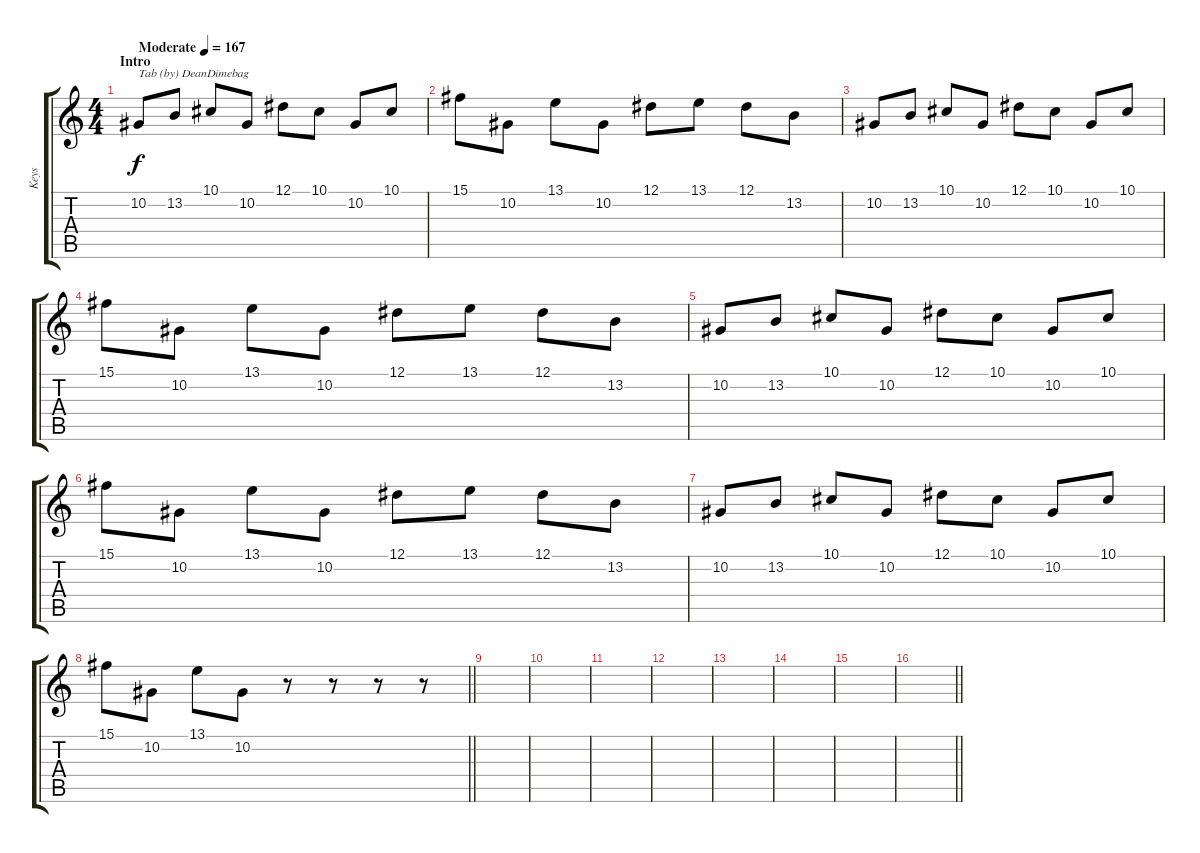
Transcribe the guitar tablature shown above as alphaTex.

\track ("Keys" "Keys") {instrument lead8bassandlead}
\staff {score tabs}
\tuning (Eb4 Bb3 Gb3 Db3 Ab2 Db2) {hide}
\ts (4 4)
\section ("" "Intro")
\tempo (167 "Moderate")
\clef g2
\ks c
10.2.8{txt "Tab (by) DeanDimebag" dy f instrument lead8bassandlead} 13.2.8 10.1.8 10.2.8 12.1.8 10.1.8 10.2.8 10.1.8 |
15.1.8 10.2.8 13.1.8 10.2.8 12.1.8 13.1.8 12.1.8 13.2.8 |
10.2.8 13.2.8 10.1.8 10.2.8 12.1.8 10.1.8 10.2.8 10.1.8 |
15.1.8 10.2.8 13.1.8 10.2.8 12.1.8 13.1.8 12.1.8 13.2.8 |
10.2.8 13.2.8 10.1.8 10.2.8 12.1.8 10.1.8 10.2.8 10.1.8 |
15.1.8 10.2.8 13.1.8 10.2.8 12.1.8 13.1.8 12.1.8 13.2.8 |
10.2.8 13.2.8 10.1.8 10.2.8 12.1.8 10.1.8 10.2.8 10.1.8 |
\barLineRight lightlight
15.1.8 10.2.8 13.1.8 10.2.8 r.8 r.8 r.8 r.8 |
|
|
|
|
|
|
|
\barLineRight lightlight
